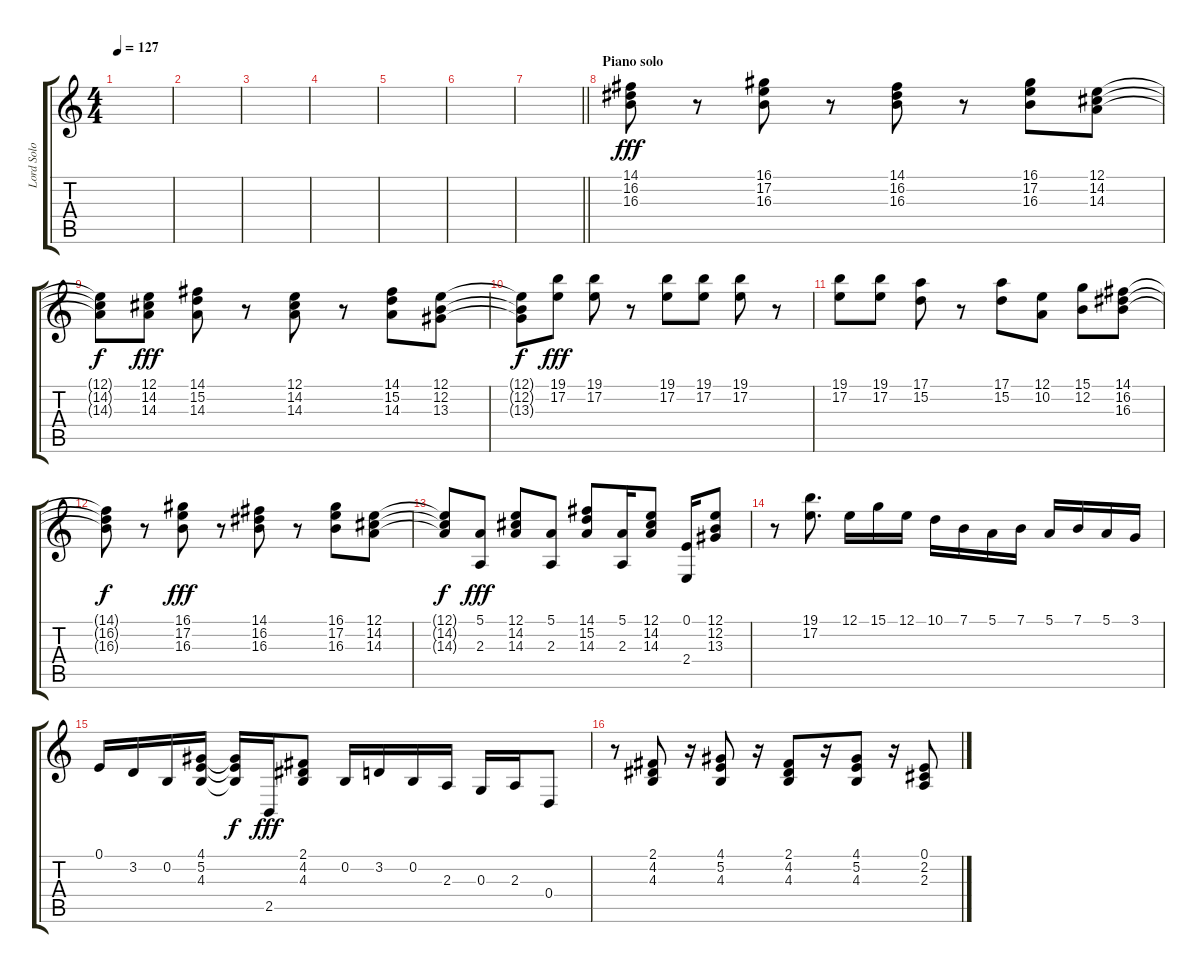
\track ("Lord Solo" "Lord Solo") {instrument acousticgrandpiano}
\staff {score tabs}
\tuning (E4 B3 G3 D3 A2 E2) {hide}
\ts (4 4)
\tempo 127
\clef g2
\ks c
|
|
|
|
|
|
\barLineRight lightlight
|
\section ("" "Piano solo")
(14.1 16.2 16.3).8{dy fff volume 16 instrument acousticgrandpiano} r.8 (16.1 17.2 16.3).8 r.8 (14.1 16.2 16.3).8 r.8 (16.1 17.2 16.3).8 (12.1 14.2 14.3).8 |
(12.1{t} 14.2{t} 14.3{t}).8{dy f} (12.1 14.2 14.3).8{dy fff} (14.1 15.2 14.3).8 r.8 (12.1 14.2 14.3).8 r.8 (14.1 15.2 14.3).8 (12.1 12.2 13.3).8 |
(12.1{t} 12.2{t} 13.3{t}).8{dy f} (19.1 17.2).8{dy fff} (19.1 17.2).8 r.8 (19.1 17.2).8 (19.1 17.2).8 (19.1 17.2).8 r.8 |
(19.1 17.2).8 (19.1 17.2).8 (17.1 15.2).8 r.8 (17.1 15.2).8 (12.1 10.2).8 (15.1 12.2).8 (14.1 16.2 16.3).8 |
(14.1{t} 16.2{t} 16.3{t}).8{dy f} r.8 (16.1 17.2 16.3).8{dy fff} r.8 (14.1 16.2 16.3).8 r.8 (16.1 17.2 16.3).8 (12.1 14.2 14.3).8 |
(12.1{t} 14.2{t} 14.3{t}).8{dy f} (5.1 2.3).8{dy fff} (12.1 14.2 14.3).8 (5.1 2.3).8 (14.1 15.2 14.3).8 (5.1 2.3).16 (12.1 14.2 14.3).8 (0.1 2.4).16 (12.1 12.2 13.3).8 |
r.8 (19.1 17.2).8{d} 12.1.16 15.1.16 12.1.16 10.1.16 7.1.16 5.1.16 7.1.16 5.1.16 7.1.16 5.1.16 3.1.16 |
0.1.16 3.2.16 0.2.16 (4.1 5.2 4.3).16 (4.1{t} 5.2{t} 4.3{t}).16{dy f} 2.5.16{dy fff} (2.1 4.2 4.3).8 0.2.16 3.2.16 0.2.16 2.3.16 0.3.16 2.3.16 0.4.8 |
r.8 (2.1 4.2 4.3).8 r.16 (4.1 5.2 4.3).8 r.16 (2.1 4.2 4.3).8 r.16 (4.1 5.2 4.3).8 r.16 (0.1 2.2 2.3).8
